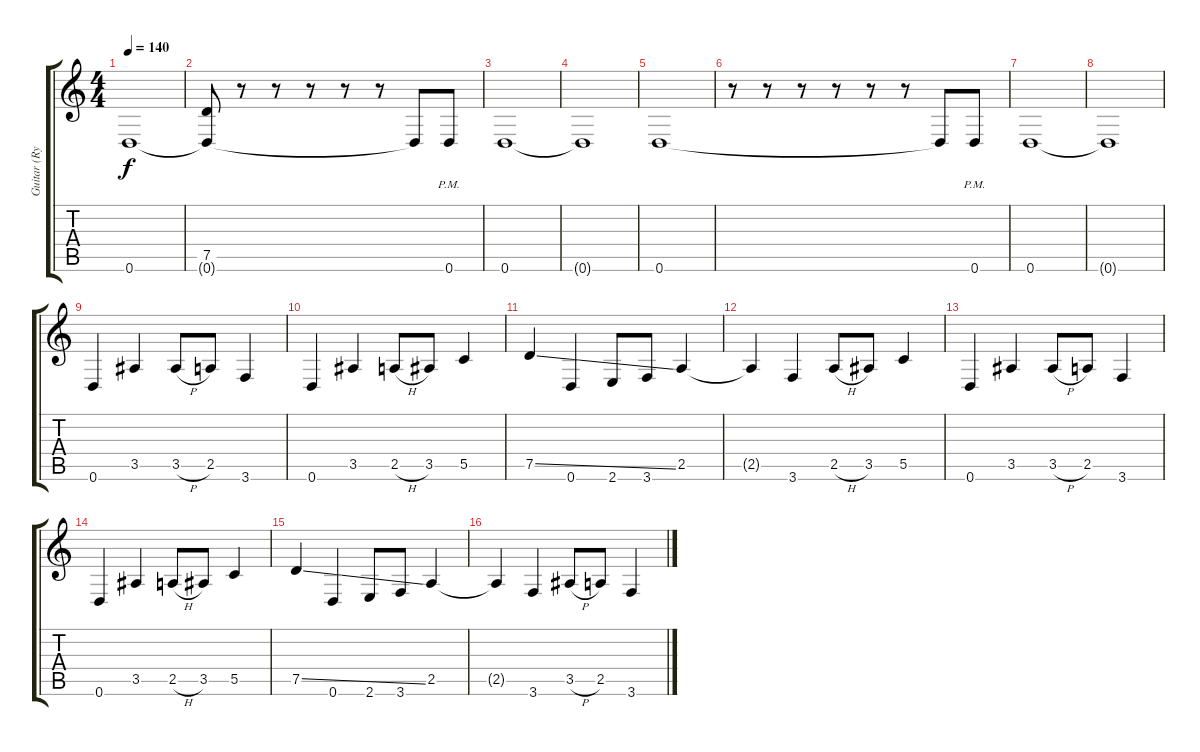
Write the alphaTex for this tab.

\track ("Guitar (Rythm)" "Guitar (Ry") {instrument distortionguitar}
\staff {score tabs}
\tuning (D4 A3 F3 C3 G2 D2) {hide}
\ts (4 4)
\tempo 140
\clef g2
\ks c
0.6.1{dy f} |
(7.5{t} 0.6{t}).8 r.8 r.8 r.8 r.8 r.8 0.6{t}.8 0.6{pm}.8 |
0.6.1 |
0.6{t}.1 |
0.6.1 |
r.8 r.8 r.8 r.8 r.8 r.8 0.6{t}.8 0.6{pm}.8 |
0.6.1 |
0.6{t}.1 |
0.6.4 3.5.4 3.5{h}.8 2.5.8 3.6.4 |
0.6.4 3.5.4 2.5{h}.8 3.5.8 5.5.4 |
7.5{ss}.4 0.6.4 2.6.8 3.6.8 2.5.4 |
2.5{t}.4 3.6.4 2.5{h}.8 3.5.8 5.5.4 |
0.6.4 3.5.4 3.5{h}.8 2.5.8 3.6.4 |
0.6.4 3.5.4 2.5{h}.8 3.5.8 5.5.4 |
7.5{ss}.4 0.6.4 2.6.8 3.6.8 2.5.4 |
2.5{t}.4 3.6.4 3.5{h}.8 2.5.8 3.6.4
